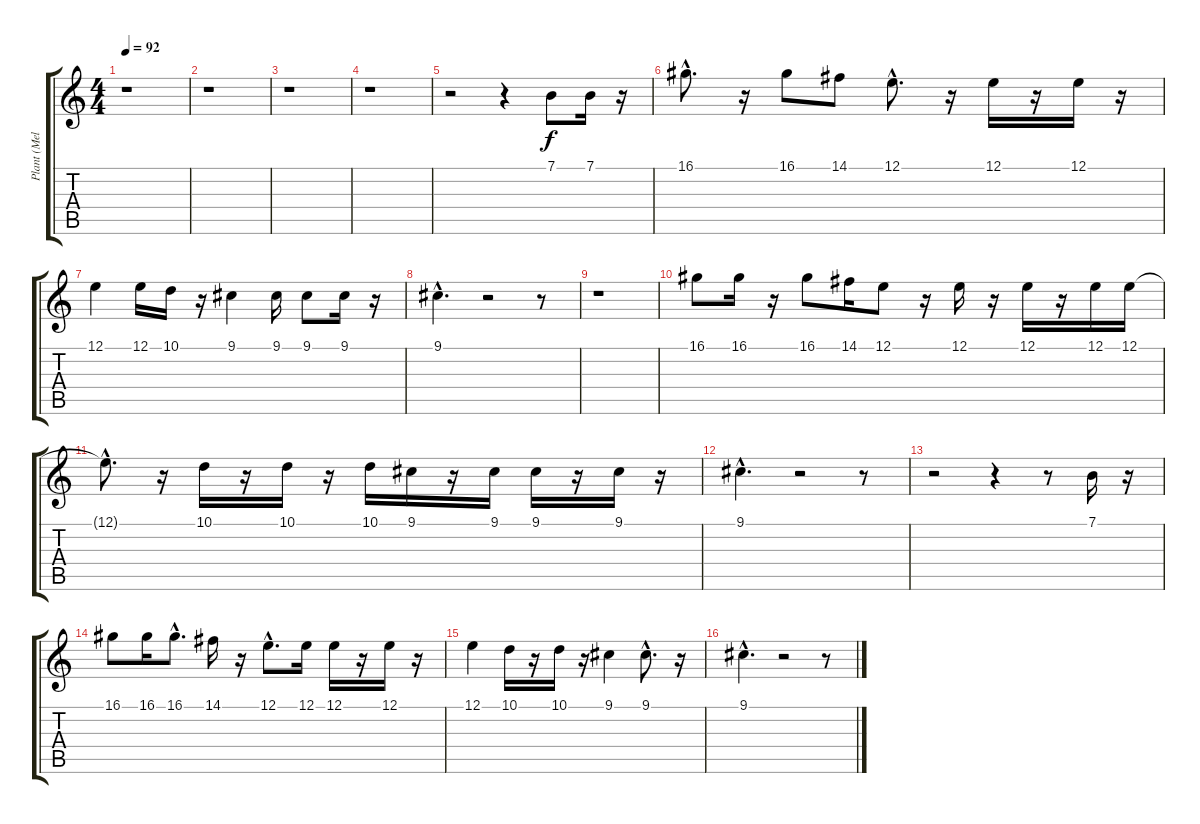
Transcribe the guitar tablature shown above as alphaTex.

\track ("Plant (Melody)" "Plant (Mel") {instrument harmonica}
\staff {score tabs}
\tuning (E4 B3 G3 D3 A2 E2) {hide}
\ts (4 4)
\tempo 92
\clef g2
\ks c
r.1{dy f instrument harmonica} |
r.1 |
r.1 |
r.1 |
r.2 r.4 7.1.8 7.1.16 r.16 |
16.1{hac}.8{d} r.16 16.1.8 14.1.8 12.1{hac}.8{d} r.16 12.1.16 r.16 12.1.16 r.16 |
12.1.4 12.1.16 10.1.16 r.16 9.1.4 9.1.16 9.1.8 9.1.16 r.16 |
9.1{hac}.4{d} r.2 r.8 |
r.1 |
16.1.8 16.1.16 r.16 16.1.8 14.1.16 12.1.8 r.16 12.1.16 r.16 12.1.16 r.16 12.1.16 12.1.16 |
12.1{hac t}.8{d} r.16 10.1.16 r.16 10.1.16 r.16 10.1.16 9.1.16 r.16 9.1.16 9.1.16 r.16 9.1.16 r.16 |
9.1{hac}.4{d} r.2 r.8 |
r.2 r.4 r.8 7.1.16 r.16 |
16.1.8 16.1.16 16.1{hac}.8{d} 14.1.16 r.16 12.1{hac}.8{d} 12.1.16 12.1.16 r.16 12.1.16 r.16 |
12.1.4 10.1.16 r.16 10.1.16 r.16 9.1.4 9.1{hac}.8{d} r.16 |
9.1{hac}.4{d} r.2 r.8
